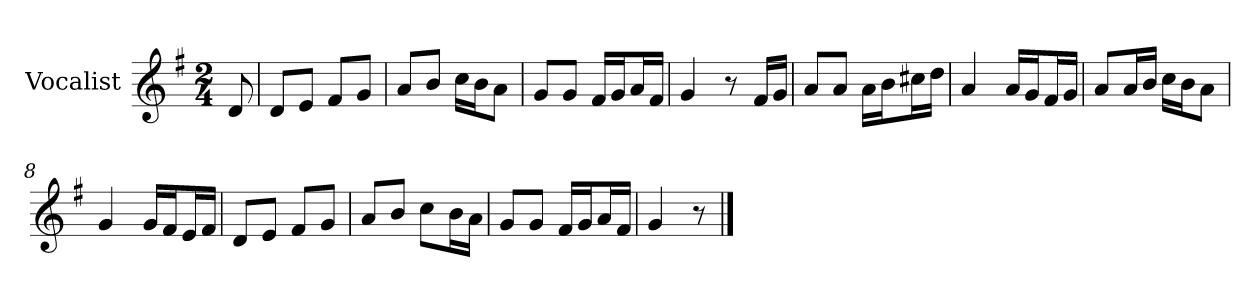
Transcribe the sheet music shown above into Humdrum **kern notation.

**kern
*part1
*staff1
*I"Vocalist
*k[f#]
*G:
*M2/4
=
8d
=1
8dL
8eJ
8f#L
8gJ
=2
8aL
8bJ
16ccLL
16bJ
8aJ
=3
8gL
8gJ
16f#LL
16gJ
16aL
16f#JJ
=4
4g
8r
16f#LL
16gJJ
=5
8aL
8aJ
16aLL
16bJ
16cc#XL
16ddJJ
=6
4a
16aLL
16gJ
16f#L
16gJJ
=7
8aL
16aL
16bJJ
16ccLL
16bJ
8aJ
=8
4g
16gLL
16f#J
16eL
16f#JJ
=9
8dL
8eJ
8f#L
8gJ
=10
8aL
8bJ
8ccL
16bL
16aJJ
=11
8gL
8gJ
16f#LL
16gJ
16aL
16f#JJ
=12
4g
8r
==
*-
